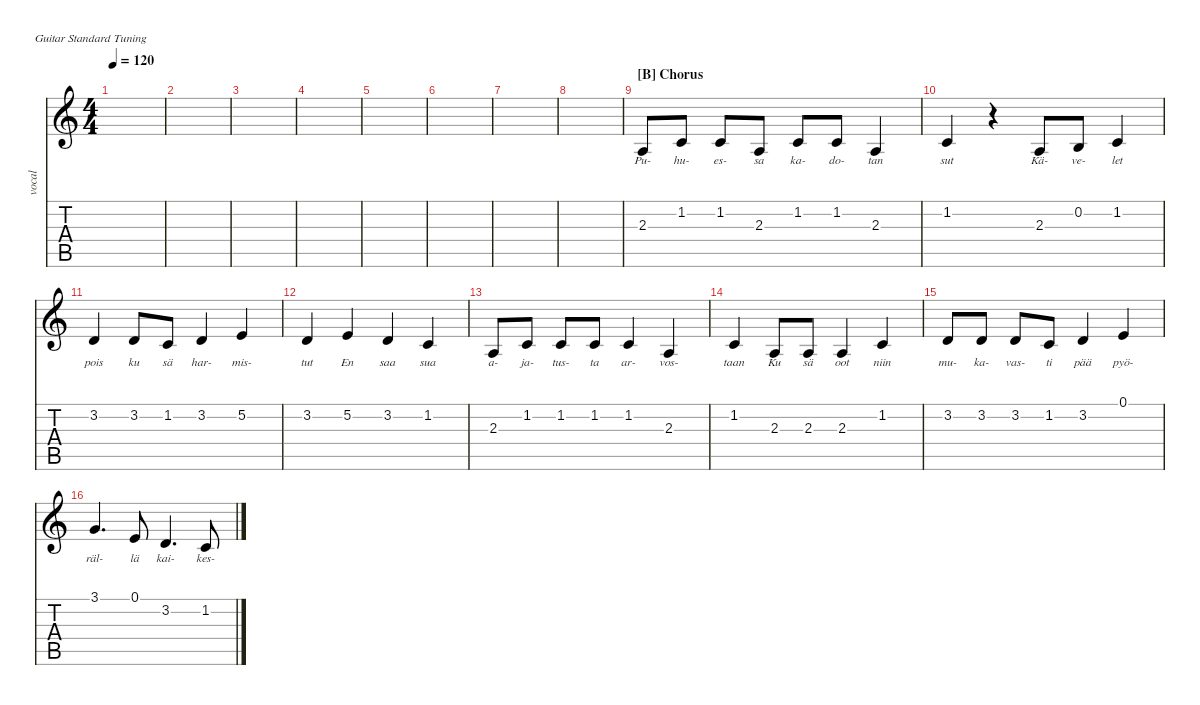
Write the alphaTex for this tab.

\defaultSystemsLayout 4
\hideDynamics
\bracketExtendMode nobrackets
\track ("Vocal" "vocal") {instrument lead6voice}
\staff {score tabs}
\tuning (E4 B3 G3 D3 A2 E2)
\ts (4 4)
\tempo 120
\clef g2
\ks c
|
|
|
|
|
|
|
|
\section ("B" "Chorus")
2.3.8{lyrics (0 "Pu-") lyrics (1 "") lyrics (2 "") lyrics (3 "") lyrics (4 "")} 1.2.8{lyrics (0 "hu-") lyrics (1 "") lyrics (2 "") lyrics (3 "") lyrics (4 "")} 1.2.8{lyrics (0 "es-") lyrics (1 "") lyrics (2 "") lyrics (3 "") lyrics (4 "")} 2.3.8{lyrics (0 "sa") lyrics (1 "") lyrics (2 "") lyrics (3 "") lyrics (4 "")} 1.2.8{lyrics (0 "ka-") lyrics (1 "") lyrics (2 "") lyrics (3 "") lyrics (4 "")} 1.2.8{lyrics (0 "do-") lyrics (1 "") lyrics (2 "") lyrics (3 "") lyrics (4 "")} 2.3.4{lyrics (0 "tan") lyrics (1 "") lyrics (2 "") lyrics (3 "") lyrics (4 "")} |
1.2.4{lyrics (0 "sut") lyrics (1 "") lyrics (2 "") lyrics (3 "") lyrics (4 "")} r.4 2.3.8{lyrics (0 "Kä-") lyrics (1 "") lyrics (2 "") lyrics (3 "") lyrics (4 "")} 0.2.8{lyrics (0 "ve-") lyrics (1 "") lyrics (2 "") lyrics (3 "") lyrics (4 "")} 1.2.4{lyrics (0 "let") lyrics (1 "") lyrics (2 "") lyrics (3 "") lyrics (4 "")} |
3.2.4{lyrics (0 "pois") lyrics (1 "") lyrics (2 "") lyrics (3 "") lyrics (4 "")} 3.2.8{lyrics (0 "ku") lyrics (1 "") lyrics (2 "") lyrics (3 "") lyrics (4 "")} 1.2.8{lyrics (0 "sä") lyrics (1 "") lyrics (2 "") lyrics (3 "") lyrics (4 "")} 3.2.4{lyrics (0 "har-") lyrics (1 "") lyrics (2 "") lyrics (3 "") lyrics (4 "")} 5.2.4{lyrics (0 "mis-") lyrics (1 "") lyrics (2 "") lyrics (3 "") lyrics (4 "")} |
3.2.4{lyrics (0 "tut") lyrics (1 "") lyrics (2 "") lyrics (3 "") lyrics (4 "")} 5.2.4{lyrics (0 "En") lyrics (1 "") lyrics (2 "") lyrics (3 "") lyrics (4 "")} 3.2.4{lyrics (0 "saa") lyrics (1 "") lyrics (2 "") lyrics (3 "") lyrics (4 "")} 1.2.4{lyrics (0 "sua") lyrics (1 "") lyrics (2 "") lyrics (3 "") lyrics (4 "")} |
2.3.8{lyrics (0 "a-") lyrics (1 "") lyrics (2 "") lyrics (3 "") lyrics (4 "")} 1.2.8{lyrics (0 "ja-") lyrics (1 "") lyrics (2 "") lyrics (3 "") lyrics (4 "")} 1.2.8{lyrics (0 "tus-") lyrics (1 "") lyrics (2 "") lyrics (3 "") lyrics (4 "")} 1.2.8{lyrics (0 "ta") lyrics (1 "") lyrics (2 "") lyrics (3 "") lyrics (4 "")} 1.2.4{lyrics (0 "ar-") lyrics (1 "") lyrics (2 "") lyrics (3 "") lyrics (4 "")} 2.3.4{lyrics (0 "vos-") lyrics (1 "") lyrics (2 "") lyrics (3 "") lyrics (4 "")} |
1.2.4{lyrics (0 "taan") lyrics (1 "") lyrics (2 "") lyrics (3 "") lyrics (4 "")} 2.3.8{lyrics (0 "Ku") lyrics (1 "") lyrics (2 "") lyrics (3 "") lyrics (4 "")} 2.3.8{lyrics (0 "sä") lyrics (1 "") lyrics (2 "") lyrics (3 "") lyrics (4 "")} 2.3.4{lyrics (0 "oot") lyrics (1 "") lyrics (2 "") lyrics (3 "") lyrics (4 "")} 1.2.4{lyrics (0 "niin") lyrics (1 "") lyrics (2 "") lyrics (3 "") lyrics (4 "")} |
3.2.8{lyrics (0 "mu-") lyrics (1 "") lyrics (2 "") lyrics (3 "") lyrics (4 "")} 3.2.8{lyrics (0 "ka-") lyrics (1 "") lyrics (2 "") lyrics (3 "") lyrics (4 "")} 3.2.8{lyrics (0 "vas-") lyrics (1 "") lyrics (2 "") lyrics (3 "") lyrics (4 "")} 1.2.8{lyrics (0 "ti") lyrics (1 "") lyrics (2 "") lyrics (3 "") lyrics (4 "")} 3.2.4{lyrics (0 "pää") lyrics (1 "") lyrics (2 "") lyrics (3 "") lyrics (4 "")} 0.1.4{lyrics (0 "pyö-") lyrics (1 "") lyrics (2 "") lyrics (3 "") lyrics (4 "")} |
3.1.4{d lyrics (0 "räl-") lyrics (1 "") lyrics (2 "") lyrics (3 "") lyrics (4 "")} 0.1.8{lyrics (0 "lä") lyrics (1 "") lyrics (2 "") lyrics (3 "") lyrics (4 "")} 3.2.4{d lyrics (0 "kai-") lyrics (1 "") lyrics (2 "") lyrics (3 "") lyrics (4 "")} 1.2.8{lyrics (0 "kes-") lyrics (1 "") lyrics (2 "") lyrics (3 "") lyrics (4 "")}
